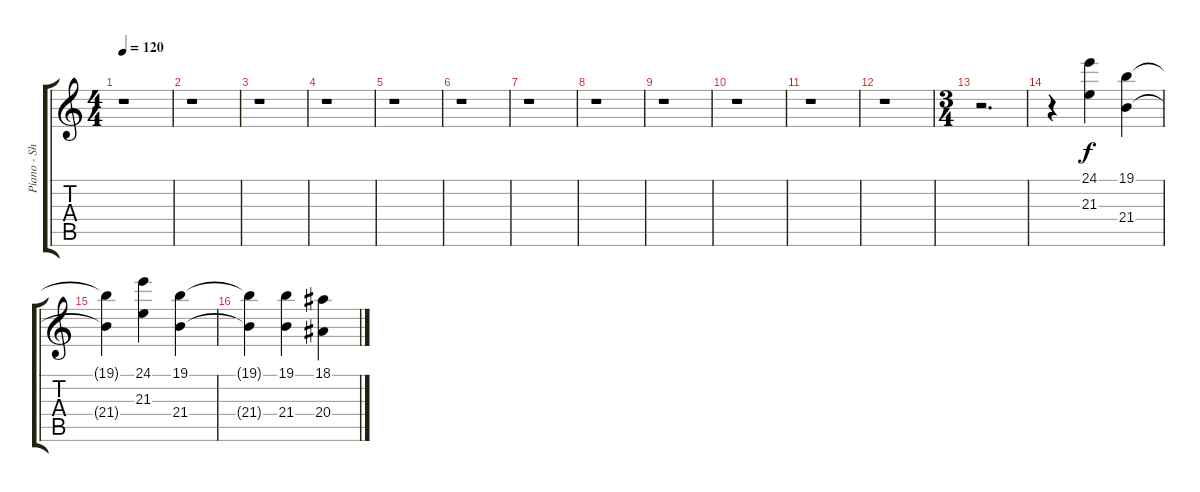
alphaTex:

\track ("Piano - Sherinian" "Piano - Sh") {instrument acousticgrandpiano}
\staff {score tabs}
\tuning (E4 B3 G3 D3 A2 E2) {hide}
\ts (4 4)
\tempo 120
\clef g2
\ks c
r.1{dy f} |
r.1 |
r.1 |
r.1 |
r.1 |
r.1 |
r.1 |
r.1 |
r.1 |
r.1 |
r.1 |
r.1 |
\ts (3 4)
r.2{d} |
r.4 (24.1 21.3).4 (19.1 21.4).4 |
(19.1{t} 21.4{t}).4 (24.1 21.3).4 (19.1 21.4).4 |
(19.1{t} 21.4{t}).4 (19.1 21.4).4 (18.1 20.4).4
